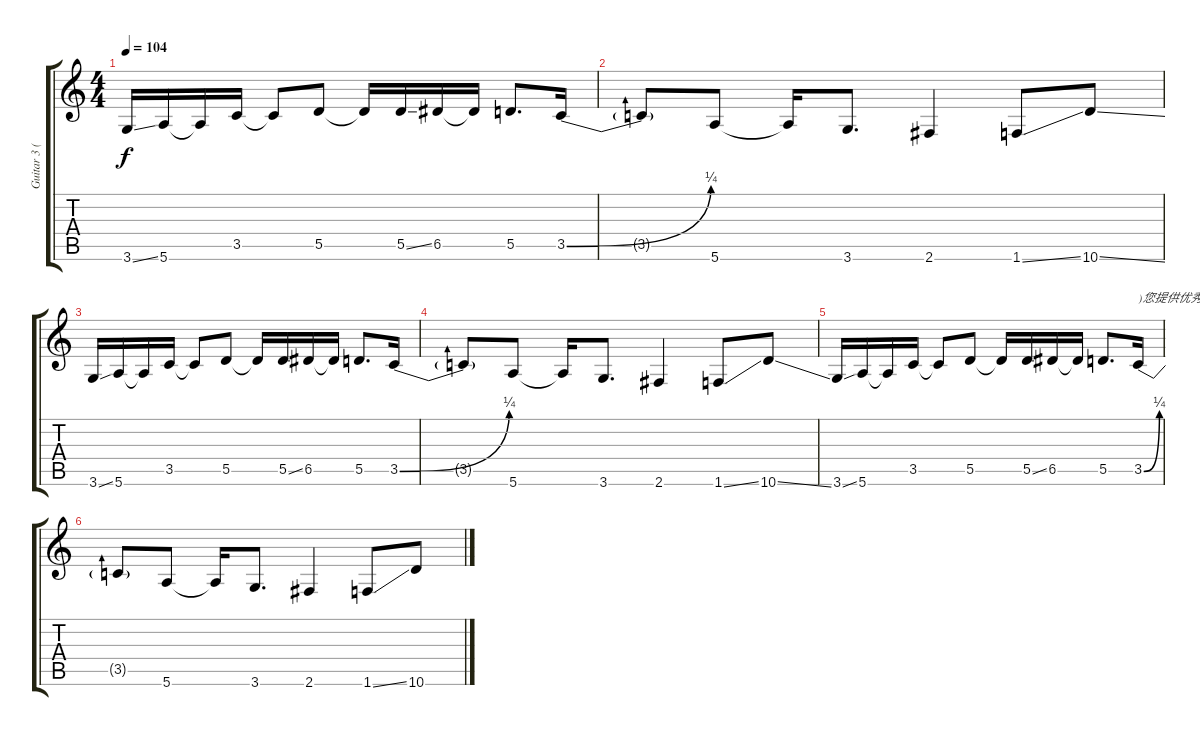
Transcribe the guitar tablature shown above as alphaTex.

\track ("Guitar 3 (Rhythm 2)" "Guitar 3 (") {instrument distortionguitar}
\staff {score tabs}
\tuning (E4 B3 G3 D3 A2 E2) {hide}
\ts (4 4)
\tempo 104
\clef g2
\ks c
3.6{ss}.16{dy f} 5.6.16 5.6{t}.16 3.5.16 3.5{t}.8 5.5.8 5.5{t}.16 5.5{ss}.16 6.5.16 6.5{t}.16 5.5.8{d} 3.5{be (bend 0 0 60 1)}.16 |
3.5{t}.8 5.6.8 5.6{t}.16 3.6.8{d} 2.6.4 1.6{ss}.8 10.6{ss}.8 |
3.6{ss}.16 5.6.16 5.6{t}.16 3.5.16 3.5{t}.8 5.5.8 5.5{t}.16 5.5{ss}.16 6.5.16 6.5{t}.16 5.5.8{d} 3.5{be (bend 0 0 60 1)}.16 |
3.5{t}.8 5.6.8 5.6{t}.16 3.6.8{d} 2.6.4 1.6{ss}.8 10.6{ss}.8 |
3.6{ss}.16 5.6.16 5.6{t}.16 3.5.16 3.5{t}.8 5.5.8 5.5{t}.16 5.5{ss}.16 6.5.16 6.5{t}.16 5.5.8{d} 3.5{be (bend 0 0 60 1)}.16{txt ")您提供优秀的GTP"} |
3.5{t}.8 5.6.8 5.6{t}.16 3.6.8{d} 2.6.4 1.6{ss}.8 10.6.8
